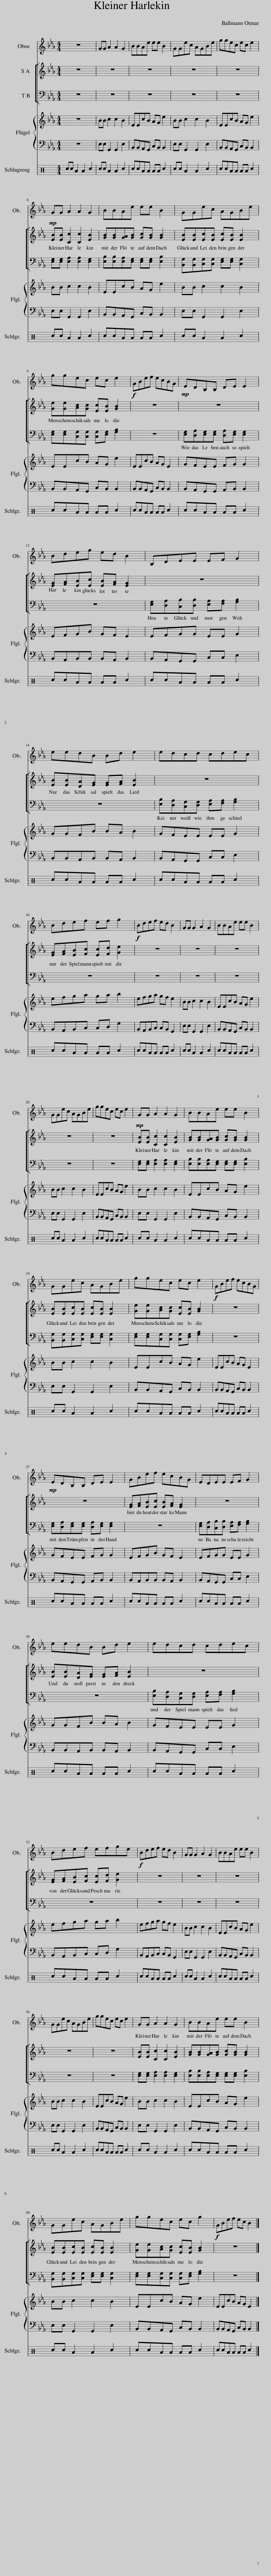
X:1
%%score 1 [ 2 3 ] { 4 | 5 } 6
L:1/8
M:4/4
I:linebreak $
K:Eb
V:1 treble
V:2 treble
V:3 bass
V:4 treble
V:5 bass
V:6 perc
K:none
V:1
 z8 | GG A2 A2 G2 | BBAe ee B2 | GGec AGBe | ggec ec e2 |$ %5
!mp! GG A2 A2 G2 | BBAe ee B2 | GGec AGBe |$ ggec ec e2 |!f! GBef ecBG | %10
!mp! EDB,B, DE E2 |$ Bdeg ed B2 | B,DEE EF G2 |$ eedB Bd e2 | edcd cdec |$ %15
 Bdef ef g2 |!f! Bdef ed B2 | GG G2 A2 G2 | BBAe ee B2 |$ GGec AGBe | %20
 ggec ec e2 |!mp! GG A2 A2 G2 | BBAe ee B2 |$ GGec AGBe | ggec ec e2 | %25
!f! GBef ecBG |$!mp! EDB,B, DE E2 | GBef ecBG | EDEE EF G2 |$ eedB Bd e2 | %30
 edcd cdec |$ Bdef efge |!f! Bdef ed B2 | GG G2 A2 G2 | BBAe ee B2 |$ %35
 GGec AGBe | ggec ec e2 | GG A2 A2 G2 | BBAe ee B2 |$ GGec AGBe | %40
 ggec ec g2 |!f! GBef ec B2 |] %42
V:2
 z8 | z8 | z8 | z8 | z8 |$ %5
 [EB][EB] [Cc]2 [Cc]2 [EB]2 | [GB][GB][GA][GB] [Gc][GB] [GB]2 | [EB][EB][Ec][EB] [Ec][EB] [EB]2 |$ [Ge][Ge][Ac][Gc] [Ec][EB] [GB]2 | z8 | %10
 z8 |$ [EG][FA][EB][Ec] [EB][FA] [EG]2 | z8 |$ [EB][EB][DA][EG] [EG][FA] [EB]2 | z8 |$ %15
 [EG][FA][EB][Fc] [Ec][Fd] [Ge]2 | z8 | z8 | z8 |$ z8 | %20
 z8 | [EB][EB] [Cc]2 [Cc]2 [EB]2 | [GB][GB][GA][GB] [Gc][GB] [GB]2 |$ [EB][EB][Ec][EB] [Ec][EB] [EB]2 | [Ge][Ge][Ac][Gc] [Ec][EB] [GB]2 | %25
 z8 |$ z8 | [EG][FA][EB][Ec] [EB][FA] [EG]2 | z8 |$ [EB][EB][DA][EG] [EG][FA] [EB]2 | %30
 z8 |$ [EG][FA][EB][Fc] [Ec][Fd] [Ge]2 | z8 | z8 | z8 |$ %35
 z8 | z8 | [EB][EB] [Cc]2 [Cc]2 [EB]2 | [GB][GB][GA][GB] [Gc][GB] [GB]2 |$ [EB][EB][Ec][EB] [Ec][EB] [EB]2 | %40
 [Ge][Ge][Ac][Gc] [Ec][EB] [GB]2 | z8 |] %42
V:3
 z8 | z8 | z8 | z8 | z8 |$ %5
 [E,G,][E,G,] [E,A,]2 [E,A,]2 [E,G,]2 | [E,B,][E,B,][E,A,][E,G,] [E,G,][E,G,] [E,B,]2 | [B,,G,][B,,G,][C,G,][C,G,] [E,G,][E,G,] [C,G,]2 |$ [E,G,][E,G,][C,G,][C,G,] [C,G,][E,G,] [G,B,]2 | z8 | %10
 [E,G,][D,A,][E,G,][E,G,] [D,A,][E,G,] [E,G,]2 |$ z8 | [E,G,][D,A,][C,B,][D,B,] [E,A,][F,A,] [G,B,]2 |$ z8 | [E,B,][D,A,][C,G,][D,G,] [E,A,][F,A,] [G,B,]2 |$ %15
 z8 | z8 | z8 | z8 |$ z8 | %20
 z8 | [E,G,][E,G,] [E,A,]2 [E,A,]2 [E,G,]2 | [E,B,][E,B,][E,A,][E,G,] [E,G,][E,G,] [E,B,]2 |$ [B,,G,][B,,G,][C,G,][C,G,] [E,G,][E,G,] [C,G,]2 | [E,G,][E,G,][C,G,][C,G,] [C,G,][E,G,] [G,B,]2 | %25
 z8 |$ [E,G,][D,A,][E,G,][E,G,] [D,A,][E,G,] [E,G,]2 | z8 | [E,G,][D,A,][C,B,][D,B,] [E,A,][F,A,] [G,B,]2 |$ z8 | %30
 [E,B,][D,A,][C,G,][D,G,] [E,A,][F,A,] [G,B,]2 |$ z8 | z8 | z8 | z8 |$ %35
 z8 | z8 | [E,G,][E,G,] [E,A,]2 [E,A,]2 [E,G,]2 | [E,B,][E,B,][E,A,][E,G,] [E,G,][E,G,] [E,B,]2 |$ [B,,G,][B,,G,][C,G,][C,G,] [E,G,][E,G,] [C,G,]2 | %40
 [E,G,][E,G,][C,G,][C,G,] [C,G,][E,G,] [G,B,]2 | z8 |] %42
V:4
 z8 | BB c2 c2 B2 | EEcB AG e2 | BB c2 c2 B2 | EEcB AG e2 |$ %5
 BB c2 c2 B2 | EEcB AG e2 | BB c2 c2 B2 |$ EEcB AG e2 | EEcB AG E2 | %10
 GFEE FG G2 |$ EFGB GF E2 | EFGG EE G2 |$ GGFB BA B2 | GFEE EE G2 |$ %15
 efga ga b2 | efga gf e2 | BB c2 c2 B2 | EEcB AG e2 |$ BB c2 c2 B2 | %20
 EEcB AG e2 | BB c2 c2 B2 | EEcB AG e2 |$ BB c2 c2 B2 | EEcB AG e2 | %25
 EEcB AG E2 |$ GFEE FG G2 | EFGB GF E2 | EFGG EE G2 |$ GGFB BA B2 | %30
 GFEE EE G2 |$ efga ga b2 | efga gf e2 | BB c2 c2 B2 | EEcB AG e2 |$ %35
 BB c2 c2 B2 | EEcB AG e2 | BB c2 c2 B2 | EEcB AG e2 |$ BB c2 c2 B2 | %40
 EEcB AG e2 | EEcB AG E2 |] %42
V:5
 z8 | E,E, G,,2 G,,2 E,2 | B,,B,,A,,G,, C,B,, B,,2 | E,E, G,,2 G,,2 E,2 | B,,B,,A,,G,, C,B,, B,,2 |$ %5
 E,E, G,,2 G,,2 E,2 | B,,B,,A,,G,, C,B,, B,,2 | E,E, G,,2 G,,2 E,2 |$ B,,B,,A,,G,, C,B,, B,,2 | B,,B,,A,,G,, C,B,, B,,2 | %10
 B,,A,,G,,G,, A,,B,, B,,2 |$ B,,A,,B,,B,, B,,A,, B,,2 | B,,A,,G,,G,, C,C, E,2 |$ B,,B,,A,,B,, B,,A,, B,,2 | B,,A,,G,,G,, C,C, E,2 |$ %15
 B,,A,,B,,C, C,D, G,2 | B,,A,,B,,C, C,B,, G,,2 | E,E, G,,2 G,,2 E,2 | B,,B,,A,,G,, C,B,, B,,2 |$ E,E, G,,2 G,,2 E,2 | %20
 B,,B,,A,,G,, C,B,, B,,2 | E,E, G,,2 G,,2 E,2 | B,,B,,A,,G,, C,B,, B,,2 |$ E,E, G,,2 G,,2 E,2 | B,,B,,A,,G,, C,B,, B,,2 | %25
 B,,B,,A,,G,, C,B,, B,,2 |$ B,,A,,G,,G,, A,,B,, B,,2 | B,,A,,B,,B,, B,,A,, B,,2 | B,,A,,G,,G,, C,C, E,2 |$ B,,B,,A,,B,, B,,A,, B,,2 | %30
 B,,A,,G,,G,, C,C, E,2 |$ B,,A,,B,,C, C,D, G,2 | B,,A,,B,,C, C,B,, G,,2 | E,E, G,,2 G,,2 E,2 | B,,B,,A,,G,, C,B,, B,,2 |$ %35
 E,E, G,,2 G,,2 E,2 | B,,B,,A,,G,, C,B,, B,,2 | E,E, G,,2 G,,2 E,2 | B,,B,,A,,G,, C,B,, B,,2 |$ E,E, G,,2 G,,2 E,2 | %40
 B,,B,,A,,G,, C,B,, B,,2 | B,,B,,A,,G,, C,B,, B,,2 |] %42
V:6
[K:C] cc A2 A2 c2 | cc A2 A2 c2 | ccAA AA c2 | cc A2 A2 c2 | ccAA AA c2 |$ %5
 cc A2 A2 c2 | ccAA AA c2 | cc A2 A2 c2 |$ ccAA AA c2 | ccAA AA c2 | %10
 ccAA AA c2 |$ ccAA AA c2 | ccAA AA c2 |$ ccAA AA c2 | ccAA AA c2 |$ %15
 ccAA AA c2 | ccAA AA c2 | cc A2 A2 c2 | ccAA AA c2 |$ cc A2 A2 c2 | %20
 ccAA AA c2 | cc A2 A2 c2 | ccAA AA c2 |$ cc A2 A2 c2 | ccAA AA c2 | %25
 ccAA AA c2 |$ ccAA AA c2 | ccAA AA c2 | ccAA AA c2 |$ ccAA AA c2 | %30
 ccAA AA c2 |$ ccAA AA c2 | ccAA AA c2 | cc A2 A2 c2 | ccAA AA c2 |$ %35
 cc A2 A2 c2 | ccAA AA c2 | cc A2 A2 c2 | ccAA AA c2 |$ cc A2 A2 c2 | %40
 ccAA AA c2 | ccAA AA c2 |] %42
